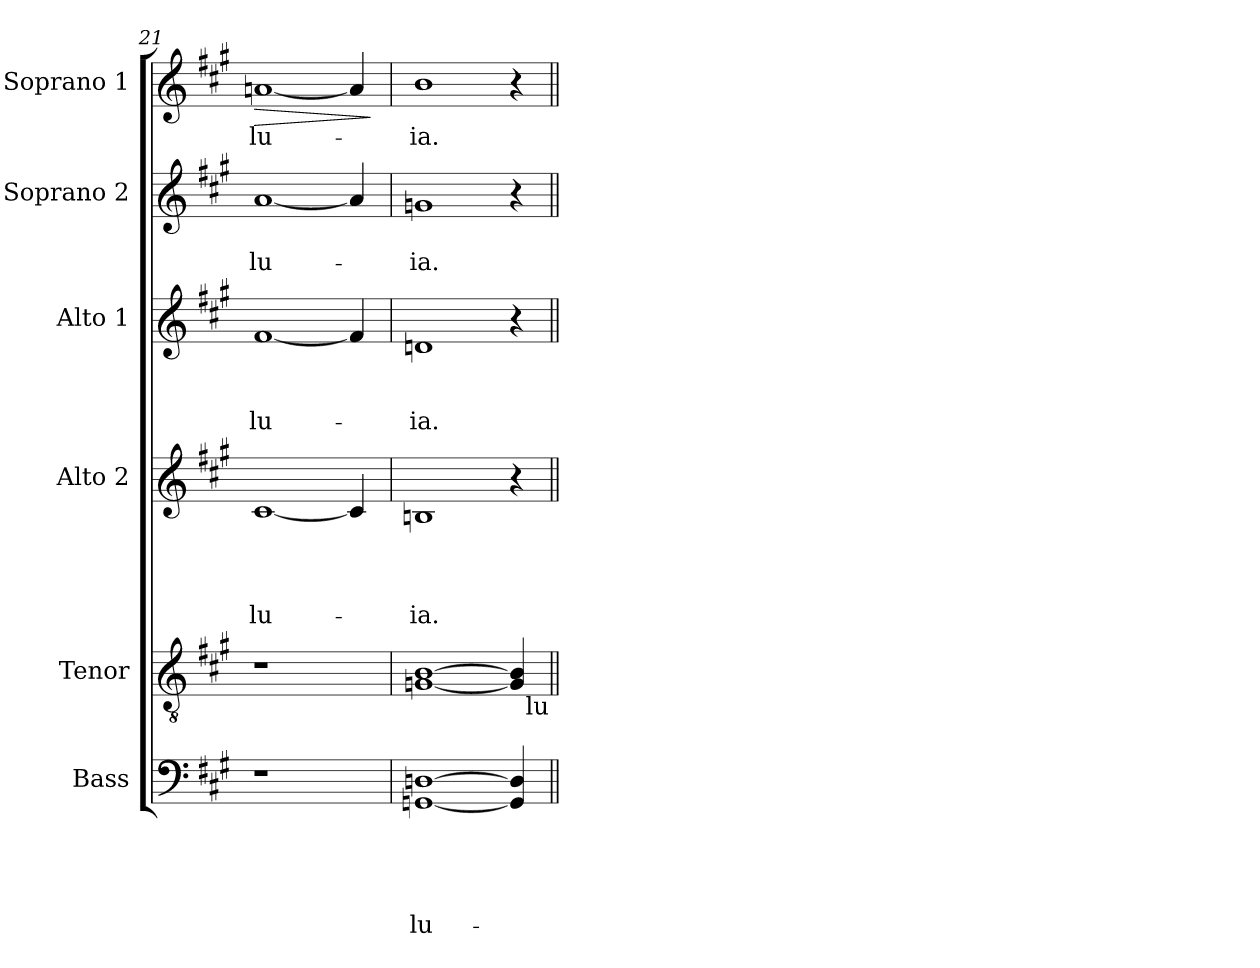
**kern	**text	**text	**text	**text	**text	**kern	**kern	**text	**text	**text	**text	**kern	**text	**text	**text	**kern	**text	**text	**kern	**text	**dynam
*part6	*part6	*part6	*part6	*part6	*part6	*part5	*part4	*part4	*part4	*part4	*part4	*part3	*part3	*part3	*part3	*part2	*part2	*part2	*part1	*part1	*part1
*staff6	*staff6	*staff6	*staff6	*staff6	*staff6	*staff5	*staff4	*staff4	*staff4	*staff4	*staff4	*staff3	*staff3	*staff3	*staff3	*staff2	*staff2	*staff2	*staff1	*staff1	*staff1
*I"Bass	*	*	*	*	*	*I"Tenor	*I"Alto 2	*	*	*	*	*I"Alto 1	*	*	*	*I"Soprano 2	*	*	*I"Soprano 1	*	*
*clefF4	*	*	*	*	*	*clefGv2	*clefG2	*	*	*	*	*clefG2	*	*	*	*clefG2	*	*	*clefG2	*	*
*k[f#c#g#]	*	*	*	*	*	*k[f#c#g#]	*k[f#c#g#]	*	*	*	*	*k[f#c#g#]	*	*	*	*k[f#c#g#]	*	*	*k[f#c#g#]	*	*
*A:	*	*	*	*	*	*A:	*A:	*	*	*	*	*A:	*	*	*	*A:	*	*	*A:	*	*
=21	=21	=21	=21	=21	=21	=21	=21	=21	=21	=21	=21	=21	=21	=21	=21	=21	=21	=21	=21	=21	=21
!	!	!	!	!	!	!	!	!	!	!	!LO:LY:b	!	!	!	!LO:LY:b	!	!	!LO:LY:b	!	!LO:LY:b	!LO:HP:b
1r	.	.	.	.	.	1r	[<1c#	.	.	.	-lu-	[<1f#	.	.	-lu-	[<1a	.	-lu-	[<1an	-lu-	>
4ryy	.	.	.	.	.	4ryy	4c#/]	.	.	.	.	4f#/]	.	.	.	4a/]	.	.	4a/]	.	.
.	.	.	.	.	.	.	.	.	.	.	.	.	.	.	.	.	.	.	.	.	]
=22	=22	=22	=22	=22	=22	=22	=22	=22	=22	=22	=22	=22	=22	=22	=22	=22	=22	=22	=22	=22	=22
!	!	!	!	!	!LO:LY:b	!	!	!	!	!	!LO:LY:b	!	!	!	!LO:LY:b	!	!	!LO:LY:b	!	!LO:LY:b	!
[<1GGn [>1Dn	.	.	.	.	-lu-	[<1Gn [>1B	1Bn	.	.	.	-ia.	1dn	.	.	-ia.	1gn	.	-ia.	1b	-ia.	.
4GG/] 4Dn/]	.	.	.	.	.	4G/] 4B/]	4r	.	.	.	.	4r	.	.	.	4r	.	.	4r	.	.
!	!	!	!	!	!	!LO:TX:b:t=lu	!	!	!	!	!	!	!	!	!	!	!	!	!	!	!
=||	=||	=||	=||	=||	=||	=||	=||	=||	=||	=||	=||	=||	=||	=||	=||	=||	=||	=||	=||	=||	=||
*-	*-	*-	*-	*-	*-	*-	*-	*-	*-	*-	*-	*-	*-	*-	*-	*-	*-	*-	*-	*-	*-
